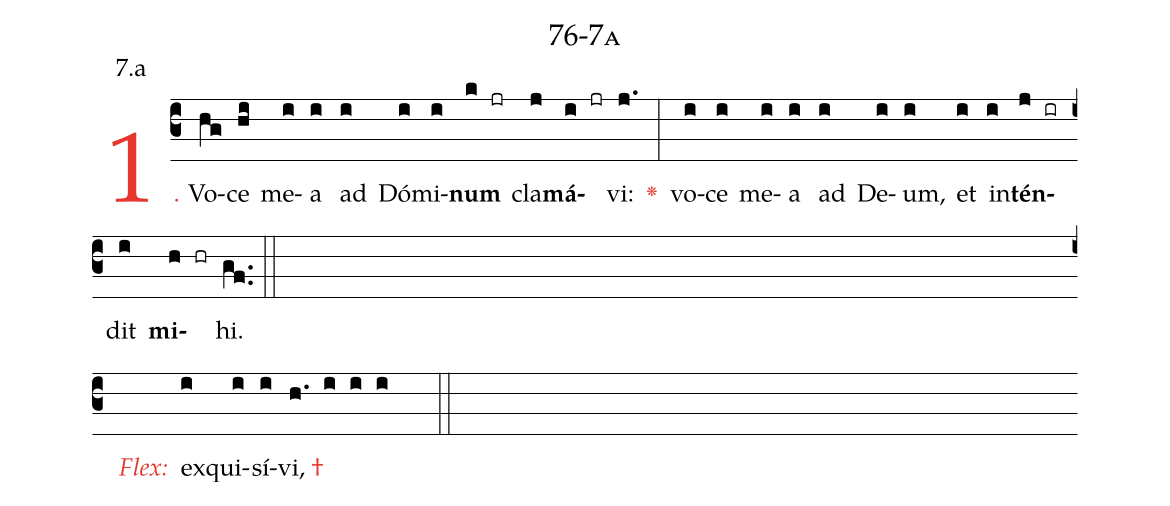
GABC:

name: 76-7a;
annotation: 7.a;
%%
(c3)<c>1.</c> Vo(hg)ce(hi) me(i)a(i) ad(i) Dó(i)mi(i)<b>num</b>(k jr) cla(j)<b>má</b>(i jr)vi:(j.) <c><v>\greheightstar</v></c>(:) vo(i)ce(i) me(i)a(i) ad(i) De(i)um,(i) et(i) in(i)<b>tén</b>(j ir)dit(i) <b>mi</b>(h hr)hi.(gf..) (::) (Z)
()<c><i>Flex:</i></c>()  ex(i)qui(i)sí(i)vi, <c>†</c>(h. i i i  ::)

%E(i) u(i) o(j) u(i) a(h) e.(gf..) (::)
